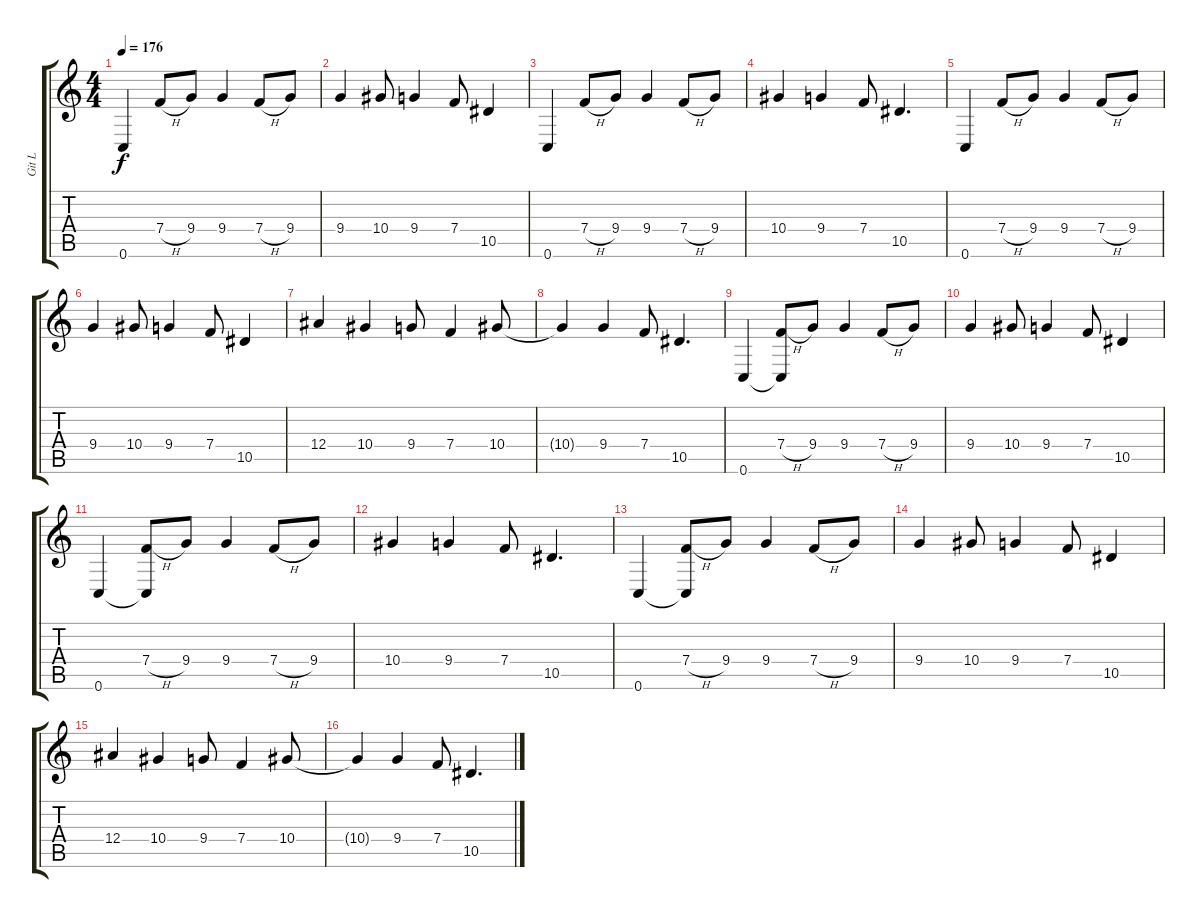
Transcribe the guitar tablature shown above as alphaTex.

\track ("Git L" "Git L") {instrument distortionguitar}
\staff {score tabs}
\tuning (C4 G3 Eb3 Bb2 F2 C2) {hide}
\ts (4 4)
\tempo 176
\clef g2
\ks c
0.6.4{dy f} 7.4{h}.8 9.4.8 9.4.4 7.4{h}.8 9.4.8 |
9.4.4 10.4.8 9.4.4 7.4.8 10.5.4 |
0.6.4 7.4{h}.8 9.4.8 9.4.4 7.4{h}.8 9.4.8 |
10.4.4 9.4.4 7.4.8 10.5.4{d} |
0.6.4 7.4{h}.8 9.4.8 9.4.4 7.4{h}.8 9.4.8 |
9.4.4 10.4.8 9.4.4 7.4.8 10.5.4 |
12.4.4 10.4.4 9.4.8 7.4.4 10.4.8 |
10.4{t}.4 9.4.4 7.4.8 10.5.4{d} |
0.6.4 (7.4{h} 0.6{t}).8 9.4.8 9.4.4 7.4{h}.8 9.4.8 |
9.4.4 10.4.8 9.4.4 7.4.8 10.5.4 |
0.6.4 (7.4{h} 0.6{t}).8 9.4.8 9.4.4 7.4{h}.8 9.4.8 |
10.4.4 9.4.4 7.4.8 10.5.4{d} |
0.6.4 (7.4{h} 0.6{t}).8 9.4.8 9.4.4 7.4{h}.8 9.4.8 |
9.4.4 10.4.8 9.4.4 7.4.8 10.5.4 |
12.4.4 10.4.4 9.4.8 7.4.4 10.4.8 |
10.4{t}.4 9.4.4 7.4.8 10.5.4{d}
